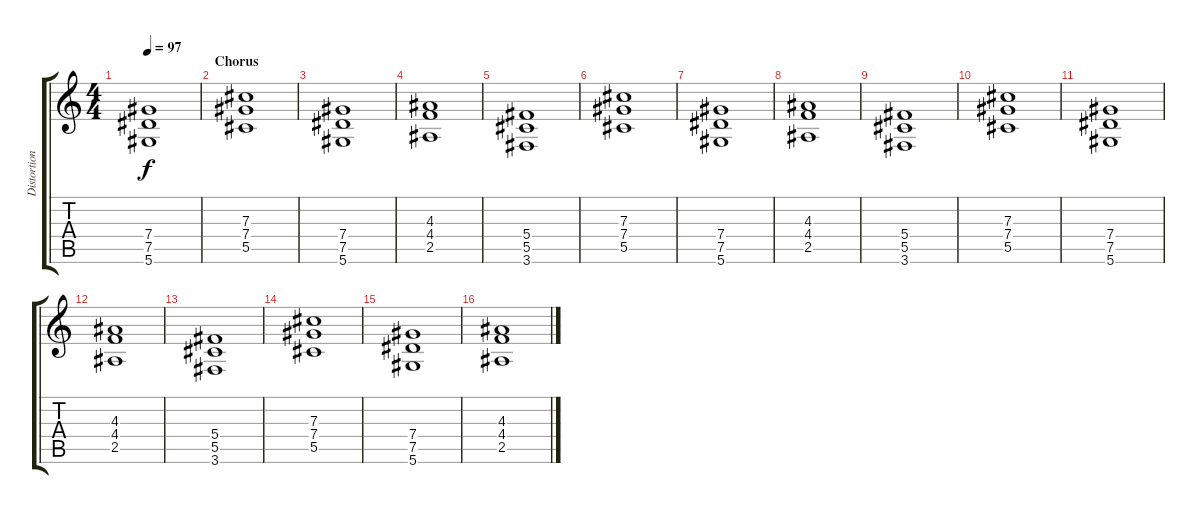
\track ("Distortion" "Distortion") {instrument distortionguitar}
\staff {score tabs}
\tuning (Eb4 Bb3 Gb3 Db3 Ab2 Eb2) {hide}
\ts (4 4)
\tempo 97
\clef g2
\ks c
(7.4{t} 7.5{t} 5.6{t}).1{dy f} |
\section ("" "Chorus")
(7.3 7.4 5.5).1 |
(7.4 7.5 5.6).1 |
(4.3 4.4 2.5).1 |
(5.4 5.5 3.6).1 |
(7.3 7.4 5.5).1 |
(7.4 7.5 5.6).1 |
(4.3 4.4 2.5).1 |
(5.4 5.5 3.6).1 |
(7.3 7.4 5.5).1 |
(7.4 7.5 5.6).1 |
(4.3 4.4 2.5).1 |
(5.4 5.5 3.6).1 |
(7.3 7.4 5.5).1 |
(7.4 7.5 5.6).1 |
(4.3 4.4 2.5).1
